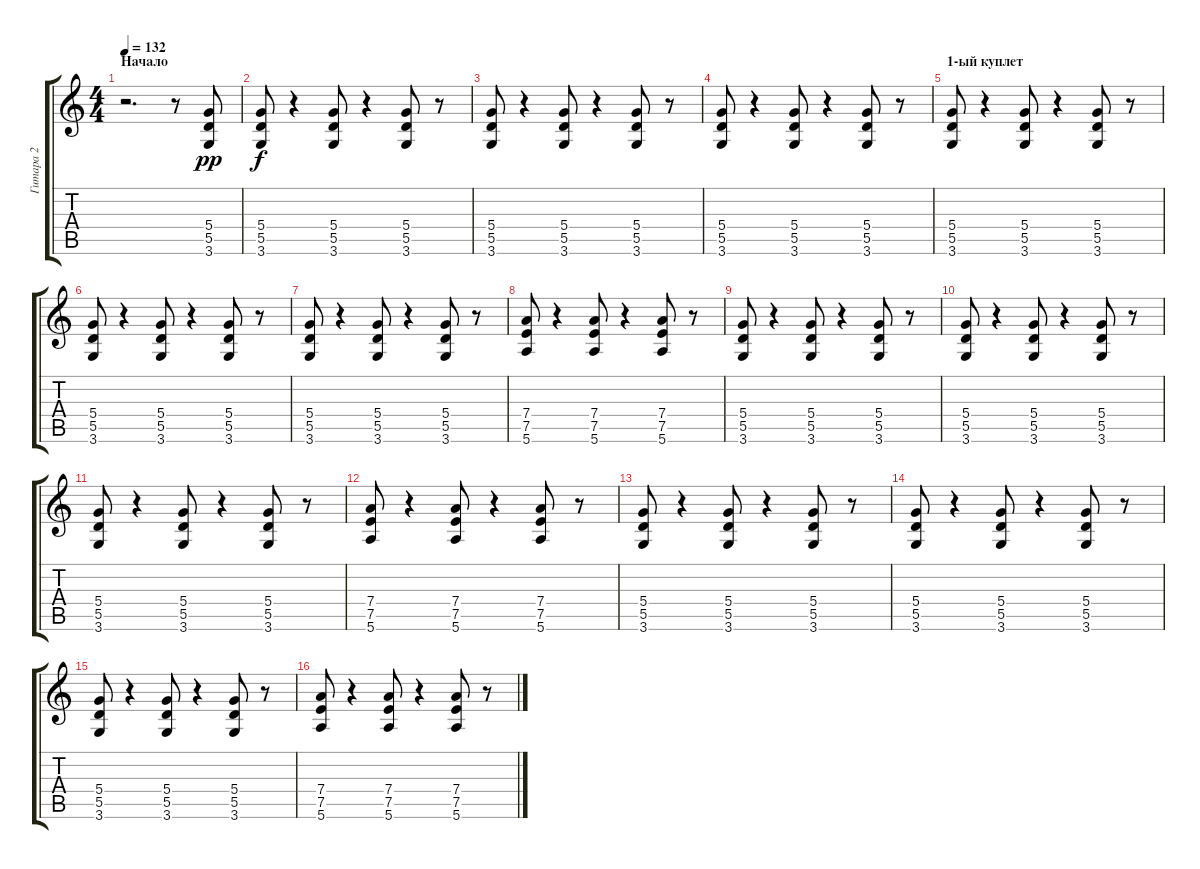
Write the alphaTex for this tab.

\track ("Гитара 2" "Гитара 2") {instrument distortionguitar}
\staff {score tabs}
\tuning (E4 B3 G3 D3 A2 E2) {hide}
\ts (4 4)
\section ("" "Начало")
\tempo 132
\clef g2
\ks c
r.2{d dy pp instrument distortionguitar} r.8 (5.4 5.5 3.6).8 |
(5.4 5.5 3.6).8{dy f} r.4 (5.4 5.5 3.6).8 r.4 (5.4 5.5 3.6).8 r.8 |
(5.4 5.5 3.6).8 r.4 (5.4 5.5 3.6).8 r.4 (5.4 5.5 3.6).8 r.8 |
(5.4 5.5 3.6).8 r.4 (5.4 5.5 3.6).8 r.4 (5.4 5.5 3.6).8 r.8 |
\section ("" "1-ый куплет")
(5.4 5.5 3.6).8 r.4 (5.4 5.5 3.6).8 r.4 (5.4 5.5 3.6).8 r.8 |
(5.4 5.5 3.6).8 r.4 (5.4 5.5 3.6).8 r.4 (5.4 5.5 3.6).8 r.8 |
(5.4 5.5 3.6).8 r.4 (5.4 5.5 3.6).8 r.4 (5.4 5.5 3.6).8 r.8 |
(7.4 7.5 5.6).8 r.4 (7.4 7.5 5.6).8 r.4 (7.4 7.5 5.6).8 r.8 |
(5.4 5.5 3.6).8 r.4 (5.4 5.5 3.6).8 r.4 (5.4 5.5 3.6).8 r.8 |
(5.4 5.5 3.6).8 r.4 (5.4 5.5 3.6).8 r.4 (5.4 5.5 3.6).8 r.8 |
(5.4 5.5 3.6).8 r.4 (5.4 5.5 3.6).8 r.4 (5.4 5.5 3.6).8 r.8 |
(7.4 7.5 5.6).8 r.4 (7.4 7.5 5.6).8 r.4 (7.4 7.5 5.6).8 r.8 |
(5.4 5.5 3.6).8 r.4 (5.4 5.5 3.6).8 r.4 (5.4 5.5 3.6).8 r.8 |
(5.4 5.5 3.6).8 r.4 (5.4 5.5 3.6).8 r.4 (5.4 5.5 3.6).8 r.8 |
(5.4 5.5 3.6).8 r.4 (5.4 5.5 3.6).8 r.4 (5.4 5.5 3.6).8 r.8 |
(7.4 7.5 5.6).8 r.4 (7.4 7.5 5.6).8 r.4 (7.4 7.5 5.6).8 r.8
